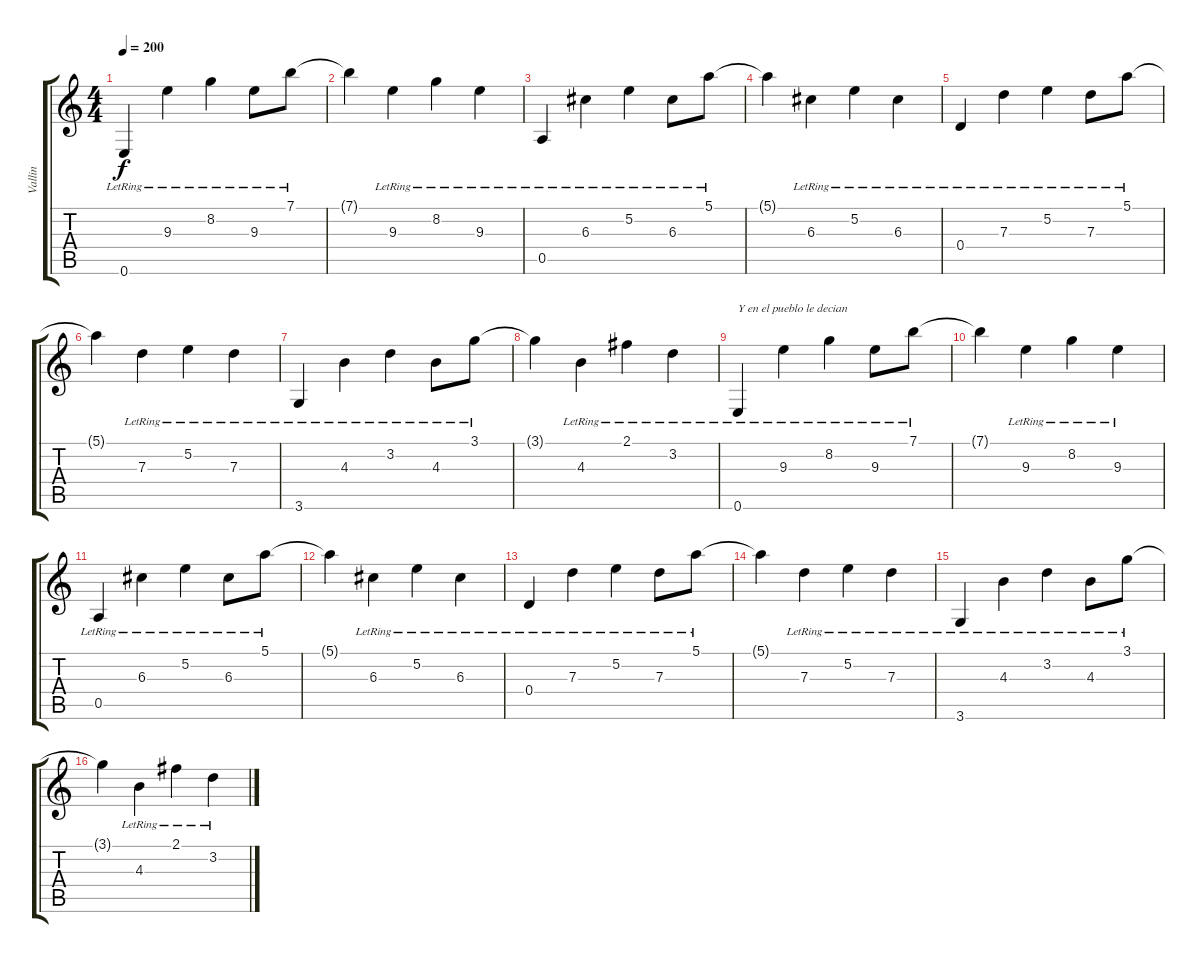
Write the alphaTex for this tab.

\track ("Vallin" "Vallin") {instrument electricguitarmuted}
\staff {score tabs}
\tuning (E4 B3 G3 D3 A2 E2) {hide}
\ts (4 4)
\tempo 200
\clef g2
\ks c
0.6{lr}.4{dy f} 9.3{lr}.4 8.2{lr}.4 9.3{lr}.8 7.1{lr}.8 |
7.1{t}.4 9.3{lr}.4 8.2{lr}.4 9.3{lr}.4 |
0.5{lr}.4 6.3{lr}.4 5.2{lr}.4 6.3{lr}.8 5.1{lr}.8 |
5.1{t}.4 6.3{lr}.4 5.2{lr}.4 6.3{lr}.4 |
0.4{lr}.4 7.3{lr}.4 5.2{lr}.4 7.3{lr}.8 5.1{lr}.8 |
5.1{t}.4 7.3{lr}.4 5.2{lr}.4 7.3{lr}.4 |
3.6{lr}.4 4.3{lr}.4 3.2{lr}.4 4.3{lr}.8 3.1{lr}.8 |
3.1{t}.4 4.3{lr}.4 2.1{lr}.4 3.2{lr}.4 |
0.6{lr}.4{txt "Y en el pueblo le decian"} 9.3{lr}.4 8.2{lr}.4 9.3{lr}.8 7.1{lr}.8 |
7.1{t}.4 9.3{lr}.4 8.2{lr}.4 9.3{lr}.4 |
0.5{lr}.4 6.3{lr}.4 5.2{lr}.4 6.3{lr}.8 5.1{lr}.8 |
5.1{t}.4 6.3{lr}.4 5.2{lr}.4 6.3{lr}.4 |
0.4{lr}.4 7.3{lr}.4 5.2{lr}.4 7.3{lr}.8 5.1{lr}.8 |
5.1{t}.4 7.3{lr}.4 5.2{lr}.4 7.3{lr}.4 |
3.6{lr}.4 4.3{lr}.4 3.2{lr}.4 4.3{lr}.8 3.1{lr}.8 |
3.1{t}.4 4.3{lr}.4 2.1{lr}.4 3.2{lr}.4
